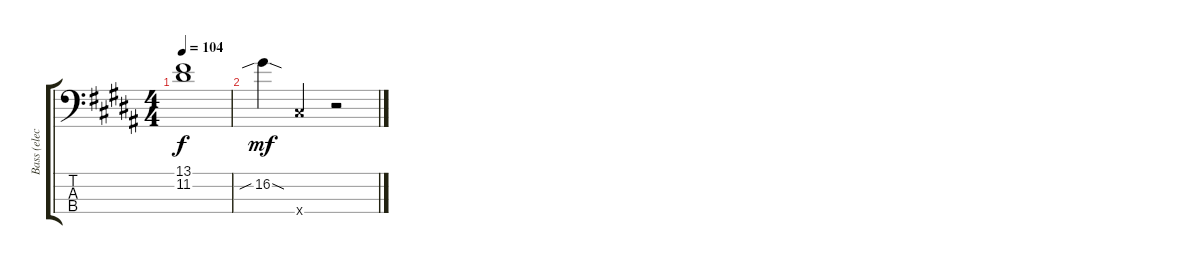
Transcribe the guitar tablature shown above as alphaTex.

\track ("Bass (elec.)" "Bass (elec") {instrument electricbassfinger}
\staff {score tabs}
\tuning (F2 E2 A1 A1) {hide}
\ts (4 4)
\tempo 104
\clef f4
\ks g#minor
(13.1{t} 11.2{t}).1{dy f} |
16.2{sib sod}.4{dy mf} 4.4{x}.4 r.2
